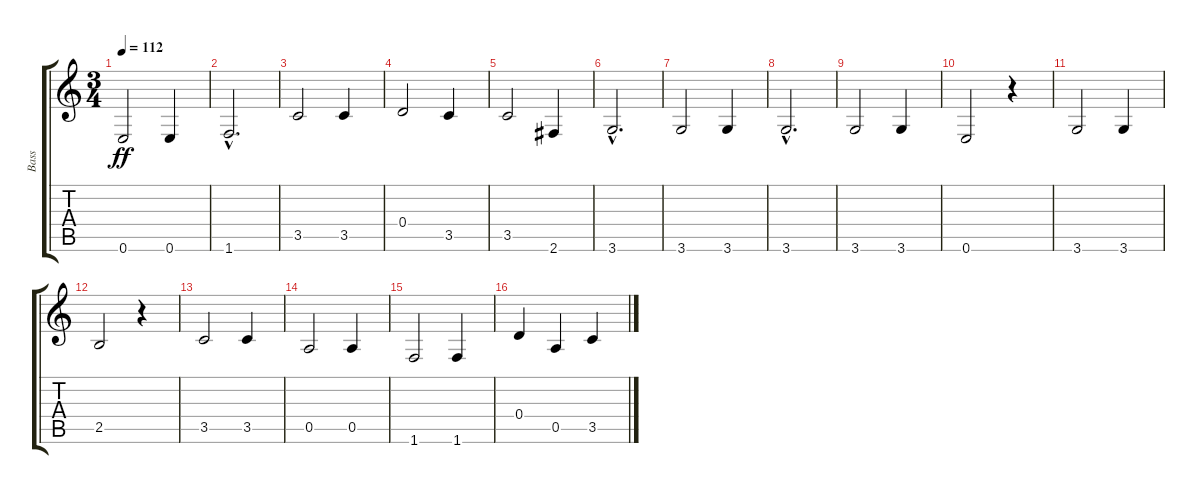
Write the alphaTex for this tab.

\track ("Bass" "Bass") {instrument acousticbass}
\staff {score tabs}
\tuning (E4 B3 G3 D3 A2 E2) {hide}
\ts (3 4)
\tempo 112
\clef g2
\ks c
0.6.2{dy ff} 0.6.4 |
1.6{hac}.2{d} |
3.5.2 3.5.4 |
0.4.2 3.5.4 |
3.5.2 2.6.4 |
3.6{hac}.2{d} |
3.6.2 3.6.4 |
3.6{hac}.2{d} |
3.6.2 3.6.4 |
0.6.2 r.4 |
3.6.2 3.6.4 |
2.5.2 r.4 |
3.5.2 3.5.4 |
0.5.2 0.5.4 |
1.6.2 1.6.4 |
0.4.4 0.5.4 3.5.4
